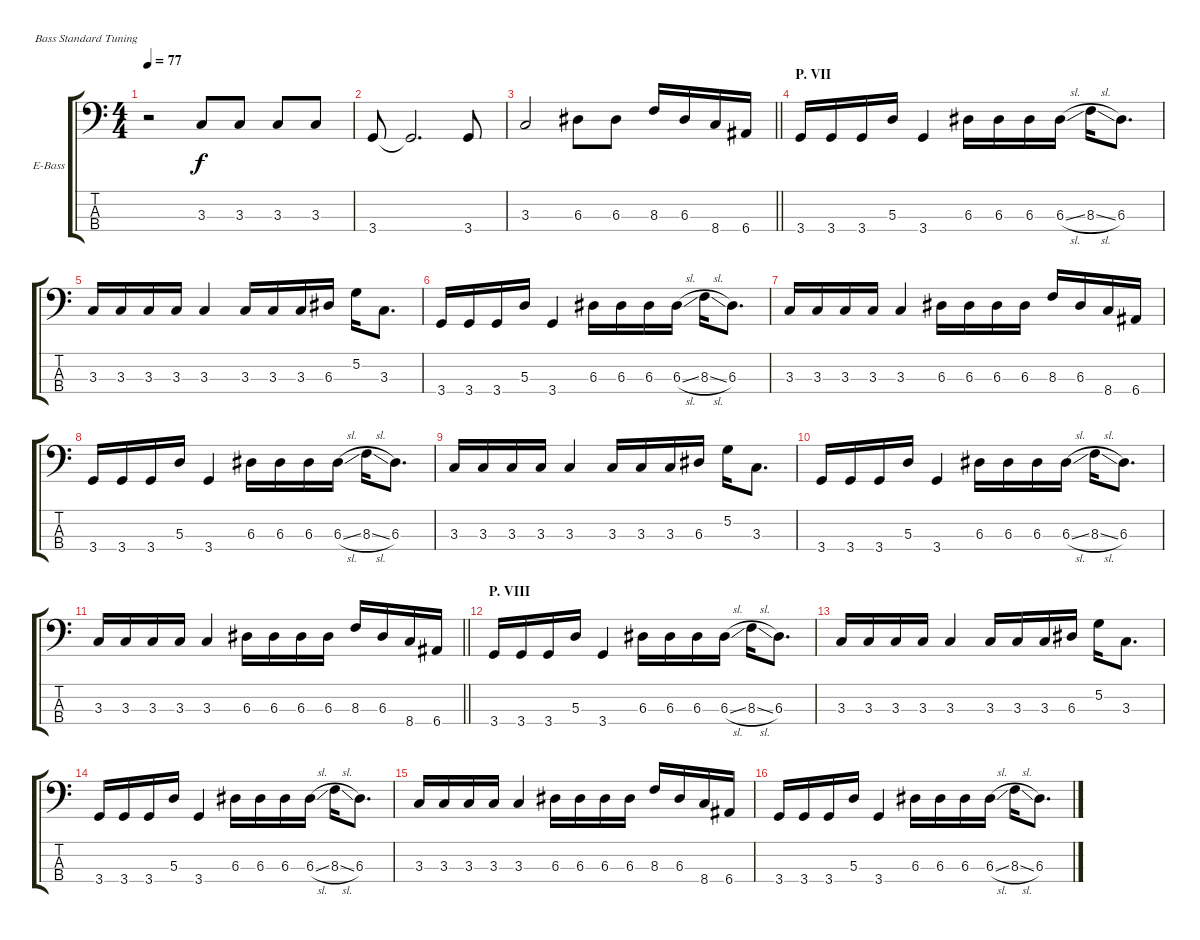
\bracketExtendMode groupsimilarinstruments
\firstSystemTrackNameOrientation horizontal
\otherSystemsTrackNameOrientation horizontal
\track ("Bass Guitar" "E-Bass") {instrument electricbassfinger}
\staff {score tabs}
\tuning (G2 D2 A1 E1)
\ts (4 4)
\tempo 77
\clef f4
\ks c
r.2{dy f} 3.3.8 3.3.8 3.3.8 3.3.8 |
3.4.8 3.4{t}.2{d} 3.4.8 |
\barLineRight lightlight
3.3.2 6.3.8 6.3.8 8.3.16 6.3.16 8.4.16 6.4.16 |
\section ("" "P. VII")
3.4.16 3.4.16 3.4.16 5.3.16 3.4.4 6.3.16 6.3.16 6.3.16 6.3{sl}.16 8.3{sl}.16 6.3.8{d} |
3.3.16 3.3.16 3.3.16 3.3.16 3.3.4 3.3.16 3.3.16 3.3.16 6.3.16 5.2.16 3.3.8{d} |
3.4.16 3.4.16 3.4.16 5.3.16 3.4.4 6.3.16 6.3.16 6.3.16 6.3{sl}.16 8.3{sl}.16 6.3.8{d} |
3.3.16 3.3.16 3.3.16 3.3.16 3.3.4 6.3.16 6.3.16 6.3.16 6.3.16 8.3.16 6.3.16 8.4.16 6.4.16 |
3.4.16 3.4.16 3.4.16 5.3.16 3.4.4 6.3.16 6.3.16 6.3.16 6.3{sl}.16 8.3{sl}.16 6.3.8{d} |
3.3.16 3.3.16 3.3.16 3.3.16 3.3.4 3.3.16 3.3.16 3.3.16 6.3.16 5.2.16 3.3.8{d} |
3.4.16 3.4.16 3.4.16 5.3.16 3.4.4 6.3.16 6.3.16 6.3.16 6.3{sl}.16 8.3{sl}.16 6.3.8{d} |
\barLineRight lightlight
3.3.16 3.3.16 3.3.16 3.3.16 3.3.4 6.3.16 6.3.16 6.3.16 6.3.16 8.3.16 6.3.16 8.4.16 6.4.16 |
\section ("" "P. VIII")
3.4.16 3.4.16 3.4.16 5.3.16 3.4.4 6.3.16 6.3.16 6.3.16 6.3{sl}.16 8.3{sl}.16 6.3.8{d} |
3.3.16 3.3.16 3.3.16 3.3.16 3.3.4 3.3.16 3.3.16 3.3.16 6.3.16 5.2.16 3.3.8{d} |
3.4.16 3.4.16 3.4.16 5.3.16 3.4.4 6.3.16 6.3.16 6.3.16 6.3{sl}.16 8.3{sl}.16 6.3.8{d} |
3.3.16 3.3.16 3.3.16 3.3.16 3.3.4 6.3.16 6.3.16 6.3.16 6.3.16 8.3.16 6.3.16 8.4.16 6.4.16 |
3.4.16 3.4.16 3.4.16 5.3.16 3.4.4 6.3.16 6.3.16 6.3.16 6.3{sl}.16 8.3{sl}.16 6.3.8{d}
